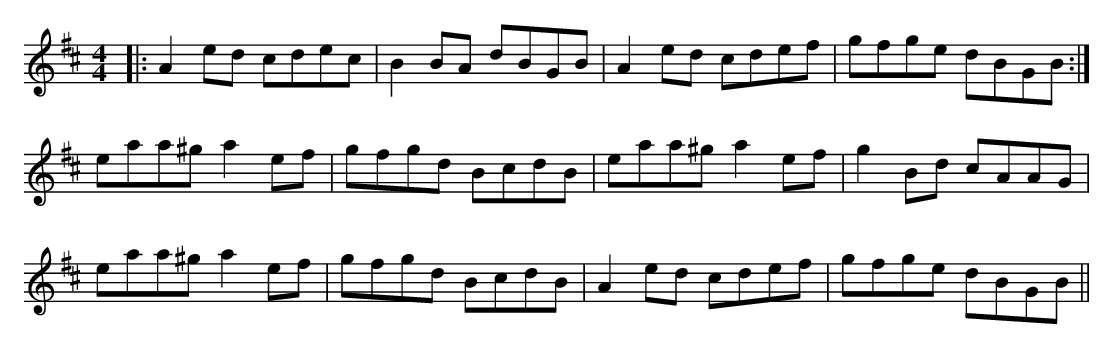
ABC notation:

X:1
M:4/4
K:D
|:A2 ed cdec|B2 BA dBGB|A2 ed cdef|gfge dBGB:|
eaa^g a2 ef|gfgd BcdB|eaa^g a2 ef|g2Bd cAAG|
eaa^g a2 ef|gfgd BcdB|A2 ed cdef|gfge dBGB||
